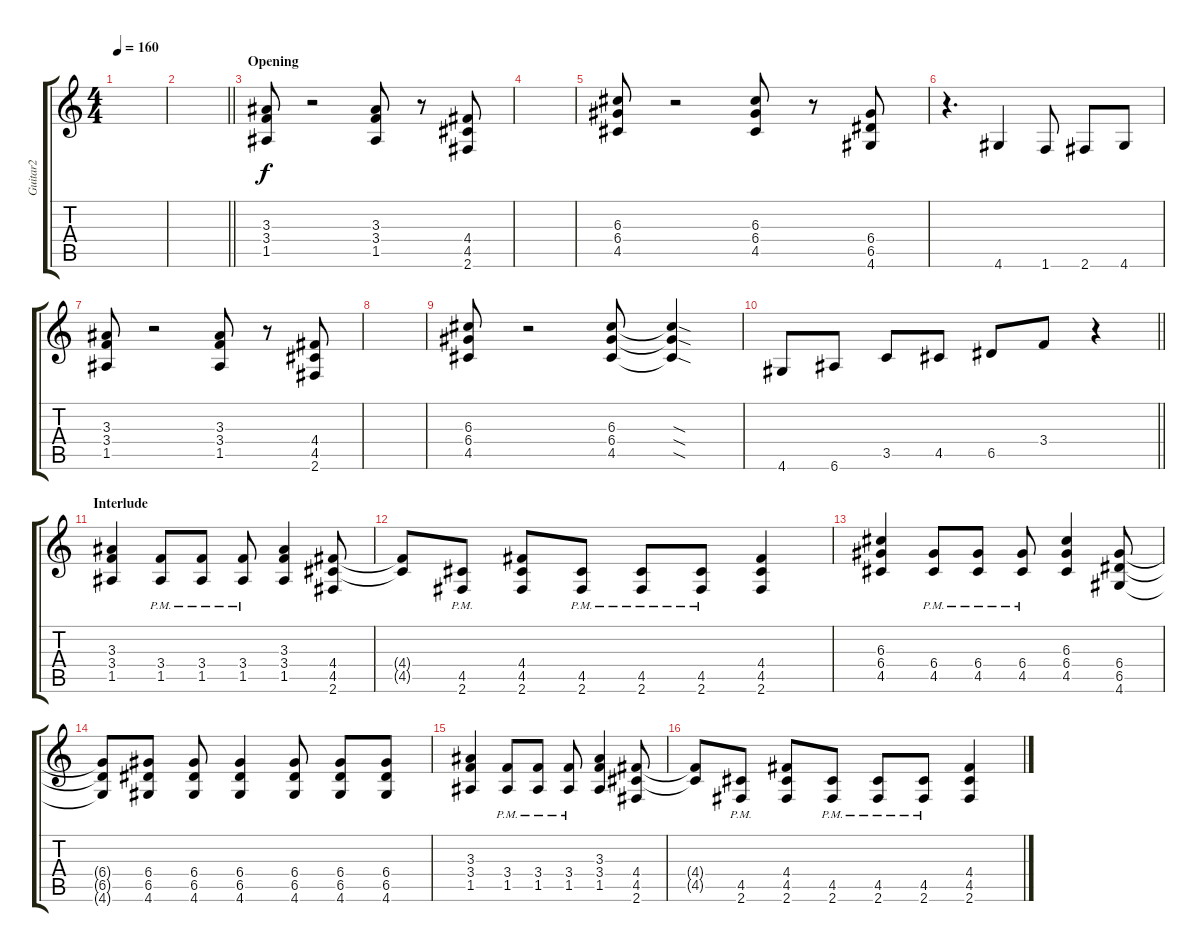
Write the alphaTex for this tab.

\track ("Guitar2" "Guitar2") {instrument overdrivenguitar}
\staff {score tabs}
\tuning (E4 B3 G3 D3 A2 E2) {hide}
\ts (4 4)
\tempo 160
\clef g2
\ks c
|
\barLineRight lightlight
|
\section ("" "Opening")
(3.3 3.4 1.5).8 r.2 (3.3 3.4 1.5).8 r.8 (4.4 4.5 2.6).8 |
|
(6.3 6.4 4.5).8 r.2 (6.3 6.4 4.5).8 r.8 (6.4 6.5 4.6).8 |
r.4{d} 4.6.4 1.6.8 2.6.8 4.6.8 |
(3.3 3.4 1.5).8 r.2 (3.3 3.4 1.5).8 r.8 (4.4 4.5 2.6).8 |
|
(6.3 6.4 4.5).8 r.2 (6.3 6.4 4.5).8 (6.3{sod t} 6.4{sod t} 4.5{sod t}).4 |
\barLineRight lightlight
4.6.8 6.6.8 3.5.8 4.5.8 6.5.8 3.4.8 r.4 |
\section ("" "Interlude")
(3.3 3.4 1.5).4 (3.4{pm} 1.5{pm}).8 (3.4{pm} 1.5{pm}).8 (3.4{pm} 1.5{pm}).8 (3.3 3.4 1.5).4 (4.4 4.5 2.6).8 |
(4.4{t} 4.5{t}).8 (4.5{pm} 2.6{pm}).8 (4.4 4.5 2.6).8 (4.5{pm} 2.6{pm}).8 (4.5{pm} 2.6{pm}).8 (4.5{pm} 2.6{pm}).8 (4.4 4.5 2.6).4 |
(6.3 6.4 4.5).4 (6.4{pm} 4.5{pm}).8 (6.4{pm} 4.5{pm}).8 (6.4{pm} 4.5{pm}).8 (6.3 6.4 4.5).4 (6.4 6.5 4.6).8 |
(6.4{t} 6.5{t} 4.6{t}).8 (6.4 6.5 4.6).8 (6.4 6.5 4.6).8 (6.4 6.5 4.6).4 (6.4 6.5 4.6).8 (6.4 6.5 4.6).8 (6.4 6.5 4.6).8 |
(3.3 3.4 1.5).4 (3.4{pm} 1.5{pm}).8 (3.4{pm} 1.5{pm}).8 (3.4{pm} 1.5{pm}).8 (3.3 3.4 1.5).4 (4.4 4.5 2.6).8 |
(4.4{t} 4.5{t}).8 (4.5{pm} 2.6{pm}).8 (4.4 4.5 2.6).8 (4.5{pm} 2.6{pm}).8 (4.5{pm} 2.6{pm}).8 (4.5{pm} 2.6{pm}).8 (4.4 4.5 2.6).4
